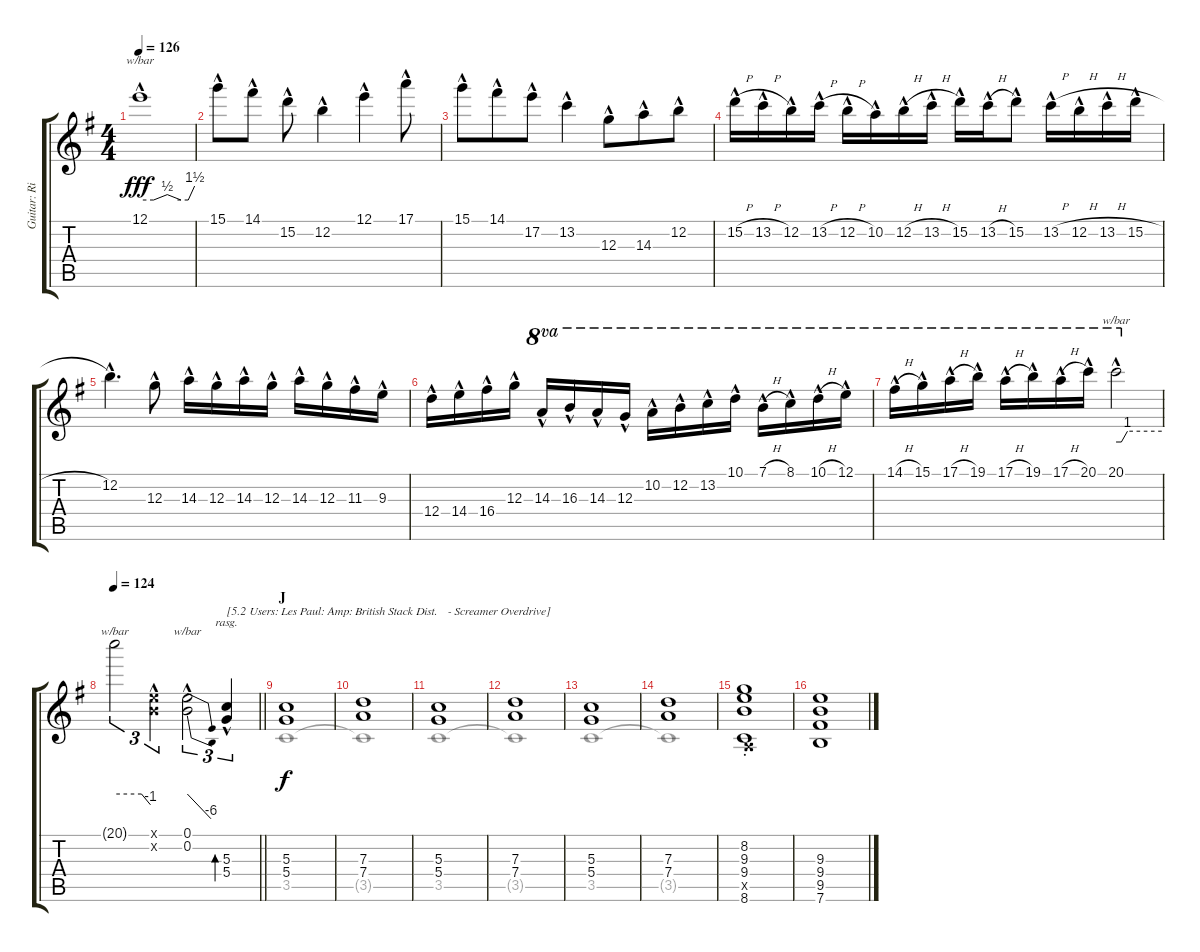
\track ("Guitar: Rik" "Guitar: Ri") {instrument overdrivenguitar}
\staff {score tabs}
\tuning (E4 B3 G3 D3 A2 E2) {hide}
\voice
\ts (4 4)
\tempo 126
\clef g2
\ks g
12.1{hac}.1{tbe (custom default 0 0 15 0 30 2 45 0 53 0 60 6) dy fff} |
15.1{hac}.8 14.1{hac}.8 15.2{hac}.8 12.2{hac}.4 12.1{hac}.4 17.1{hac}.8 |
15.1{hac}.8 14.1{hac}.8{beam merge} 17.2{hac}.8 13.2{hac}.4 12.3{hac}.8{beam merge} 14.3{hac}.8 12.2{hac}.8 |
15.2{h hac}.16 13.2{h hac}.16 12.2{hac}.16 13.2{h hac}.16 12.2{h hac}.16 10.2{hac}.16 12.2{h hac}.16 13.2{h hac}.16 15.2{hac}.16 13.2{h hac}.16 15.2{hac}.8 13.2{h hac}.16 12.2{h hac}.16 13.2{h hac}.16 15.2{h hac}.16 |
12.2{hac}.4{d} 12.3{hac}.8 14.3{hac}.16 12.3{hac}.16{beam merge} 14.3{hac}.16 12.3{hac}.16 14.3{hac}.16 12.3{hac}.16 11.3{hac}.16 9.3{hac}.16 |
12.4{hac}.16 14.4{hac}.16 16.4{hac}.16 12.3{hac}.16 14.3{hac}.16{ot 8va} 16.3{hac}.16{ot 8va} 14.3{hac}.16{ot 8va} 12.3{hac}.16{ot 8va} 10.2{hac}.16{ot 8va} 12.2{hac}.16{ot 8va} 13.2{hac}.16{ot 8va} 10.1{hac}.16{ot 8va} 7.1{h hac}.16{ot 8va} 8.1{hac}.16{ot 8va} 10.1{h hac}.16{ot 8va} 12.1{hac}.16{ot 8va} |
14.1{h hac}.16{ot 8va} 15.1{hac}.16{ot 8va} 17.1{h hac}.16{ot 8va} 19.1{hac}.16{ot 8va} 17.1{h hac}.16{ot 8va} 19.1{hac}.16{ot 8va} 17.1{h hac}.16{ot 8va} 20.1{hac}.16{ot 8va} 20.1{hac}.2{tbe (custom default 0 0 7 0 15 4 60 4) ot 8va} |
\tempo 124
\barLineRight lightlight
20.1{t}.2{tu (3 2) tbe (custom default 0 0 45 0 60 -4)} (0.1{hac x} 0.2{hac x}).4{tu (3 2)} (0.1{hac} 0.2{hac}).2{tu (3 2) tbe (dive default 0 0 60 -24)} (5.3{hac} 5.4{hac}).4{tu (3 2) bd 480 rasg ii txt "[5.2 Users: Les Paul: Amp: British Stack Dist." volume 16 instrument overdrivenguitar} |
\section ("" "J")
(5.3 5.4).1{dy f} |
(7.3 7.4).1 |
(5.3 5.4).1{txt "   - Screamer Overdrive]"} |
(7.3 7.4).1 |
(5.3 5.4).1 |
(7.3 7.4).1 |
(8.2{st} 9.3{st} 9.4{st} 0.5{x} 8.6{st}).1 |
(9.3 9.4 9.5 7.6).1
\voice
\clef g2
\ottava regular
\simile none
\ks g
|
|
|
|
|
|
|
\barLineRight lightlight
|
3.5.1 |
3.5{t}.1 |
3.5.1 |
3.5{t}.1 |
3.5.1 |
3.5{t}.1 |
|
